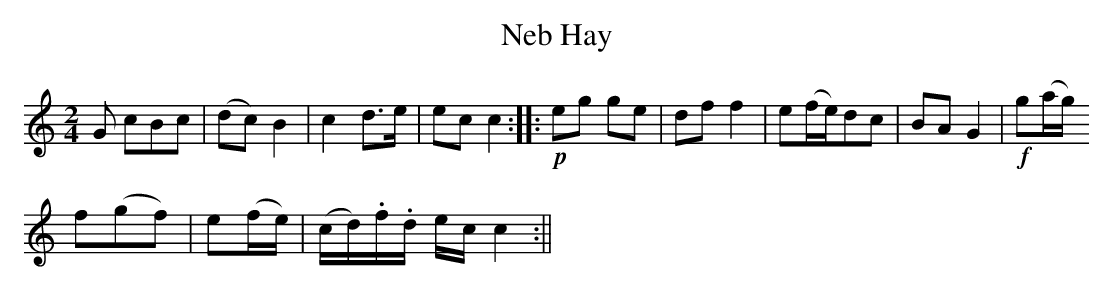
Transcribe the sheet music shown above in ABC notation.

X:1.2
T:Neb Hay
M:2/4
L:1/8
K:C
G cBc | (dc)B2 | c2d>e | ec c2 :|:!p!eg ge | df f2 | e(f/e/)dc | BAG2 | !f!g(a/g/)
f(gf) | e(f/e/) | (c/d/).f/.d/ e/c/ c2 :||
